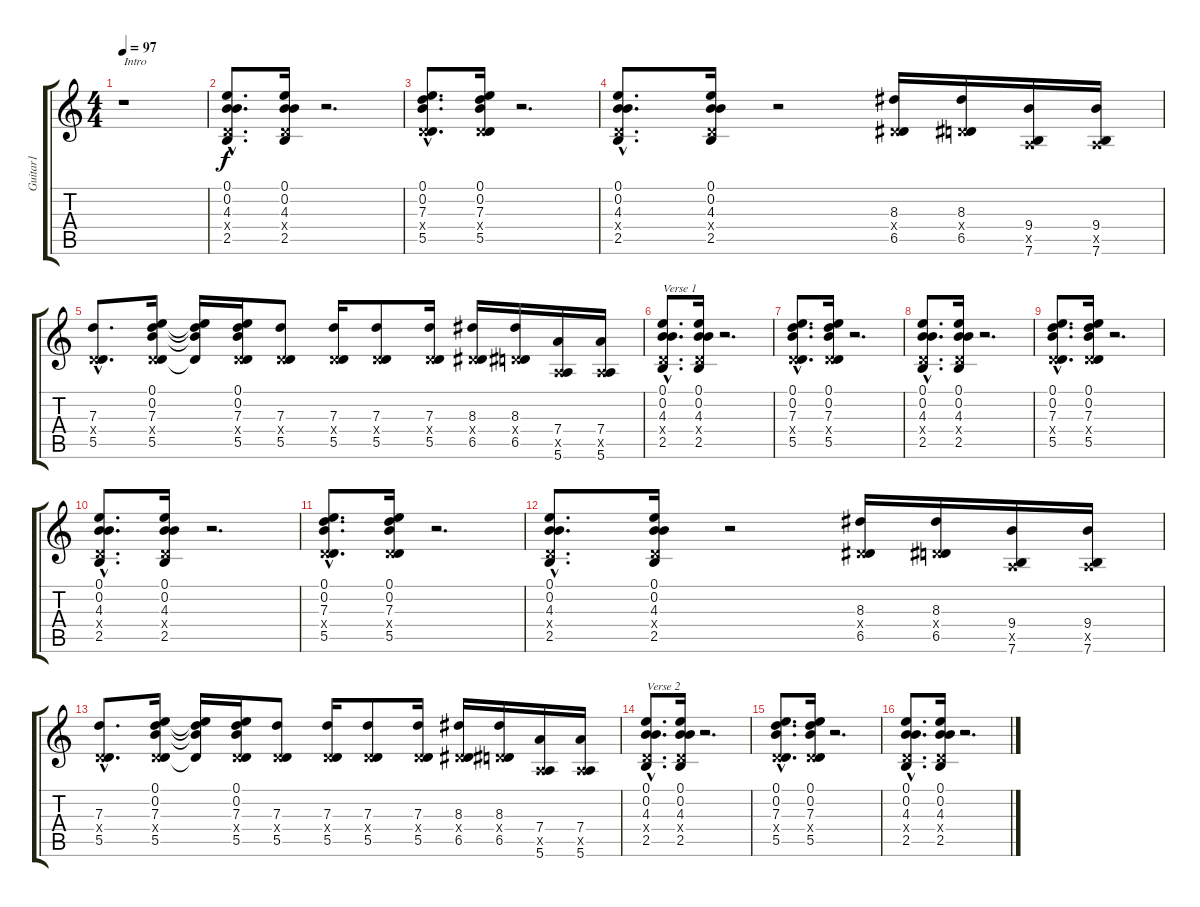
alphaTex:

\track ("Guitar1" "Guitar1") {instrument distortionguitar}
\staff {score tabs}
\tuning (E4 B3 G3 D3 A2 E2) {hide}
\ts (4 4)
\tempo 97
\clef g2
\ks c
r.1{txt "Intro" dy f instrument distortionguitar} |
(0.1{hac} 0.2{hac} 4.3{hac} 0.4{hac x} 2.5{hac}).8{d} (0.1 0.2 4.3 0.4{x} 2.5).16 r.2{d} |
(0.1{hac} 0.2{hac} 7.3{hac} 0.4{hac x} 5.5{hac}).8{d} (0.1 0.2 7.3 0.4{x} 5.5).16 r.2{d} |
(0.1{hac} 0.2{hac} 4.3{hac} 0.4{hac x} 2.5{hac}).8{d} (0.1 0.2 4.3 0.4{x} 2.5).16 r.2 (8.3 0.4{x} 6.5).16 (8.3 0.4{x} 6.5).16 (9.4 0.5{x} 7.6).16 (9.4 0.5{x} 7.6).16 |
(7.3{hac} 0.4{hac x} 5.5{hac}).8{d} (0.1 0.2 7.3 0.4{x} 5.5).16 (0.1{t} 0.2{t} 7.3{t} 5.5{t}).16 (0.1 0.2 7.3 0.4{x} 5.5).16 (7.3 0.4{x} 5.5).8 (7.3 0.4{x} 5.5).16 (7.3 0.4{x} 5.5).8 (7.3 0.4{x} 5.5).16 (8.3 0.4{x} 6.5).16 (8.3 0.4{x} 6.5).16 (7.4 0.5{x} 5.6).16 (7.4 0.5{x} 5.6).16 |
(0.1{hac} 0.2{hac} 4.3{hac} 0.4{hac x} 2.5{hac}).8{d txt "Verse 1"} (0.1 0.2 4.3 0.4{x} 2.5).16 r.2{d} |
(0.1{hac} 0.2{hac} 7.3{hac} 0.4{hac x} 5.5{hac}).8{d} (0.1 0.2 7.3 0.4{x} 5.5).16 r.2{d} |
(0.1{hac} 0.2{hac} 4.3{hac} 0.4{hac x} 2.5{hac}).8{d} (0.1 0.2 4.3 0.4{x} 2.5).16 r.2{d} |
(0.1{hac} 0.2{hac} 7.3{hac} 0.4{hac x} 5.5{hac}).8{d} (0.1 0.2 7.3 0.4{x} 5.5).16 r.2{d} |
(0.1{hac} 0.2{hac} 4.3{hac} 0.4{hac x} 2.5{hac}).8{d} (0.1 0.2 4.3 0.4{x} 2.5).16 r.2{d} |
(0.1{hac} 0.2{hac} 7.3{hac} 0.4{hac x} 5.5{hac}).8{d} (0.1 0.2 7.3 0.4{x} 5.5).16 r.2{d} |
(0.1{hac} 0.2{hac} 4.3{hac} 0.4{hac x} 2.5{hac}).8{d} (0.1 0.2 4.3 0.4{x} 2.5).16 r.2 (8.3 0.4{x} 6.5).16 (8.3 0.4{x} 6.5).16 (9.4 0.5{x} 7.6).16 (9.4 0.5{x} 7.6).16 |
(7.3{hac} 0.4{hac x} 5.5{hac}).8{d} (0.1 0.2 7.3 0.4{x} 5.5).16 (0.1{t} 0.2{t} 7.3{t} 5.5{t}).16 (0.1 0.2 7.3 0.4{x} 5.5).16 (7.3 0.4{x} 5.5).8 (7.3 0.4{x} 5.5).16 (7.3 0.4{x} 5.5).8 (7.3 0.4{x} 5.5).16 (8.3 0.4{x} 6.5).16 (8.3 0.4{x} 6.5).16 (7.4 0.5{x} 5.6).16 (7.4 0.5{x} 5.6).16 |
(0.1{hac} 0.2{hac} 4.3{hac} 0.4{hac x} 2.5{hac}).8{d txt "Verse 2"} (0.1 0.2 4.3 0.4{x} 2.5).16 r.2{d} |
(0.1{hac} 0.2{hac} 7.3{hac} 0.4{hac x} 5.5{hac}).8{d} (0.1 0.2 7.3 0.4{x} 5.5).16 r.2{d} |
(0.1{hac} 0.2{hac} 4.3{hac} 0.4{hac x} 2.5{hac}).8{d} (0.1 0.2 4.3 0.4{x} 2.5).16 r.2{d}
